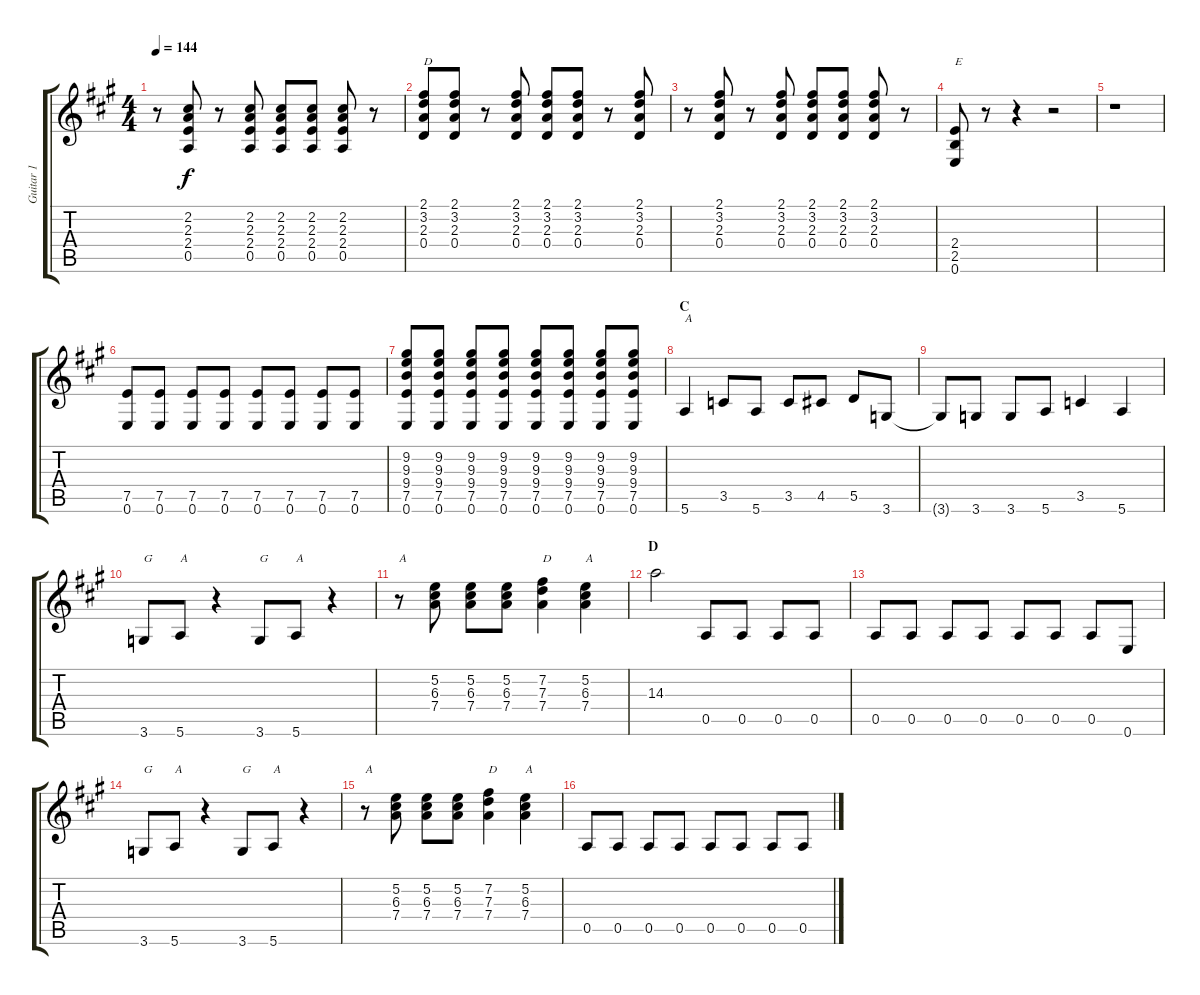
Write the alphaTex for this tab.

\track ("Guitar 1" "Guitar 1") {instrument distortionguitar}
\staff {score tabs}
\tuning (E4 B3 G3 D3 A2 E2) {hide}
\ts (4 4)
\tempo 144
\clef g2
\ks a
r.8{dy f} (2.2 2.3 2.4 0.5).8 r.8 (2.2 2.3 2.4 0.5).8 (2.2 2.3 2.4 0.5).8 (2.2 2.3 2.4 0.5).8 (2.2 2.3 2.4 0.5).8 r.8 |
(2.1 3.2 2.3 0.4).8{txt "D"} (2.1 3.2 2.3 0.4).8 r.8 (2.1 3.2 2.3 0.4).8 (2.1 3.2 2.3 0.4).8 (2.1 3.2 2.3 0.4).8 r.8 (2.1 3.2 2.3 0.4).8 |
r.8 (2.1 3.2 2.3 0.4).8 r.8 (2.1 3.2 2.3 0.4).8 (2.1 3.2 2.3 0.4).8 (2.1 3.2 2.3 0.4).8 (2.1 3.2 2.3 0.4).8 r.8 |
(2.4 2.5 0.6).8{txt "E"} r.8 r.4 r.2 |
r.1 |
(7.5 0.6).8 (7.5 0.6).8 (7.5 0.6).8 (7.5 0.6).8 (7.5 0.6).8 (7.5 0.6).8 (7.5 0.6).8 (7.5 0.6).8 |
(9.2 9.3 9.4 7.5 0.6).8 (9.2 9.3 9.4 7.5 0.6).8 (9.2 9.3 9.4 7.5 0.6).8 (9.2 9.3 9.4 7.5 0.6).8 (9.2 9.3 9.4 7.5 0.6).8 (9.2 9.3 9.4 7.5 0.6).8 (9.2 9.3 9.4 7.5 0.6).8 (9.2 9.3 9.4 7.5 0.6).8 |
\section ("" "C")
5.6.4{txt "A"} 3.5.8 5.6.8 3.5.8 4.5.8 5.5.8 3.6.8 |
3.6{t}.8 3.6.8 3.6.8 5.6.8 3.5.4 5.6.4 |
3.6.8{txt "G"} 5.6.8{txt "A"} r.4 3.6.8{txt "G"} 5.6.8{txt "A"} r.4 |
r.8{txt "A"} (5.2 6.3 7.4).8 (5.2 6.3 7.4).8 (5.2 6.3 7.4).8 (7.2 7.3 7.4).4{txt "D"} (5.2 6.3 7.4).4{txt "A"} |
\section ("" "D")
14.3.2 0.5.8 0.5.8 0.5.8 0.5.8 |
0.5.8 0.5.8 0.5.8 0.5.8 0.5.8 0.5.8 0.5.8 0.6.8 |
3.6.8{txt "G"} 5.6.8{txt "A"} r.4 3.6.8{txt "G"} 5.6.8{txt "A"} r.4 |
r.8{txt "A"} (5.2 6.3 7.4).8 (5.2 6.3 7.4).8 (5.2 6.3 7.4).8 (7.2 7.3 7.4).4{txt "D"} (5.2 6.3 7.4).4{txt "A"} |
0.5.8 0.5.8 0.5.8 0.5.8 0.5.8 0.5.8 0.5.8 0.5.8
